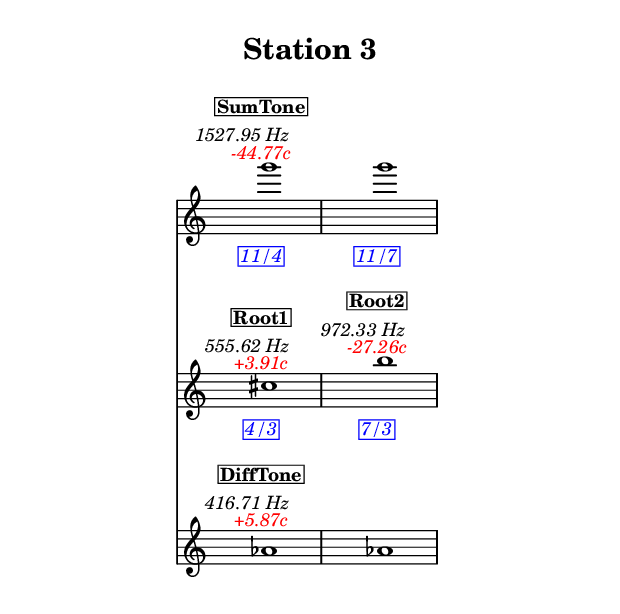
\version "2.20.0"
\language "english"

#(set-default-paper-size "a6" 'portrait)
#(set-global-staff-size 16)

\header {
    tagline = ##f
    title = \markup {
        \pad-around
            #3
            "Station 3"
        }
}

\layout {
    indent = #25
}

\paper {
    systems-per-page = 1
}

\score {
    \new Score
    <<
        \new Staff
        \with
        {
            \remove Time_signature_engraver
        }
        {
            \clef "treble"
            g'''1
            - \tweak color #red
            ^ \markup {
                \halign
                    #0
                    \italic
                        {
                            -44.77c
                        }
                }
            ^ \markup {
                \halign
                    #1
                    \italic
                        {
                            1527.95
                            Hz
                        }
                }
            ^ \markup {
                \pad-around
                    #1
                    \box
                        \vcenter
                            \halign
                                #0
                                \bold
                                    {
                                        SumTone
                                    }
                }
            - \tweak color #blue
            _ \markup {
                \pad-around
                    #1
                    \box
                        \halign
                            #0
                            \italic
                                {
                                    11/4
                                }
                }
            \override Score.NonMusicalPaperColumn.padding = #5
            \clef "treble"
            g'''1
            - \tweak color #blue
            _ \markup {
                \pad-around
                    #1
                    \box
                        \halign
                            #0
                            \italic
                                {
                                    11/7
                                }
                }
        }
        \new Staff
        \with
        {
            \remove Time_signature_engraver
        }
        {
            \clef "treble"
            cs''1
            - \tweak color #red
            ^ \markup {
                \halign
                    #0
                    \italic
                        {
                            +3.91c
                        }
                }
            ^ \markup {
                \halign
                    #1
                    \italic
                        {
                            555.62
                            Hz
                        }
                }
            ^ \markup {
                \pad-around
                    #1
                    \box
                        \vcenter
                            \halign
                                #0
                                \bold
                                    {
                                        Root1
                                    }
                }
            - \tweak color #blue
            _ \markup {
                \pad-around
                    #1
                    \box
                        \halign
                            #0
                            \italic
                                {
                                    4/3
                                }
                }
            \clef "treble"
            b''1
            - \tweak color #red
            ^ \markup {
                \halign
                    #0
                    \italic
                        {
                            -27.26c
                        }
                }
            ^ \markup {
                \halign
                    #1
                    \italic
                        {
                            972.33
                            Hz
                        }
                }
            ^ \markup {
                \pad-around
                    #1
                    \box
                        \vcenter
                            \halign
                                #0
                                \bold
                                    {
                                        Root2
                                    }
                }
            - \tweak color #blue
            _ \markup {
                \pad-around
                    #1
                    \box
                        \halign
                            #0
                            \italic
                                {
                                    7/3
                                }
                }
        }
        \new Staff
        \with
        {
            \remove Time_signature_engraver
        }
        {
            \clef "treble"
            af'1
            - \tweak color #red
            ^ \markup {
                \halign
                    #0
                    \italic
                        {
                            +5.87c
                        }
                }
            ^ \markup {
                \halign
                    #1
                    \italic
                        {
                            416.71
                            Hz
                        }
                }
            ^ \markup {
                \pad-around
                    #1
                    \box
                        \vcenter
                            \halign
                                #0
                                \bold
                                    {
                                        DiffTone
                                    }
                }
            \clef "treble"
            af'1
        }
    >>
}